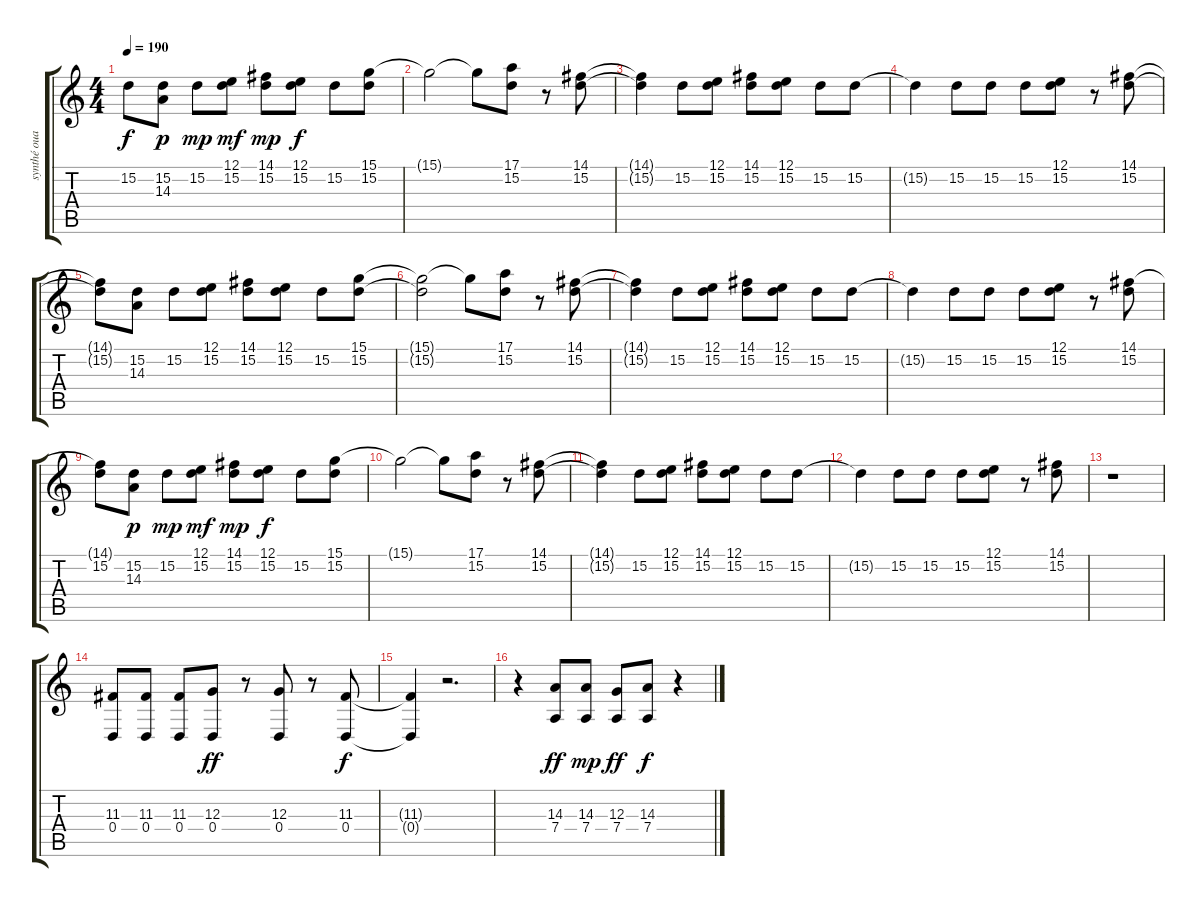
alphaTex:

\track ("synthé ouaih s'tuveux" "synthé oua") {instrument stringensemble1}
\staff {score tabs}
\tuning (E4 B3 G3 D3 A2 E2) {hide}
\ts (4 4)
\tempo 190
\clef g2
\ks c
15.2.8{dy f instrument stringensemble1} (15.2 14.3).8{dy p} 15.2.8{dy mp} (12.1 15.2).8{dy mf} (14.1 15.2).8{dy mp} (12.1 15.2).8{dy f} 15.2.8 (15.1 15.2).8 |
15.1{t}.2 15.1{t}.8 (17.1 15.2).8 r.8 (14.1 15.2).8 |
(14.1{t} 15.2{t}).4 15.2.8 (12.1 15.2).8 (14.1 15.2).8 (12.1 15.2).8 15.2.8 15.2.8 |
15.2{t}.4 15.2.8 15.2.8 15.2.8 (12.1 15.2).8 r.8 (14.1 15.2).8 |
(14.1{t} 15.2{t}).8 (15.2 14.3).8 15.2.8 (12.1 15.2).8 (14.1 15.2).8 (12.1 15.2).8 15.2.8 (15.1 15.2).8 |
(15.1{t} 15.2{t}).2 15.1{t}.8 (17.1 15.2).8 r.8 (14.1 15.2).8 |
(14.1{t} 15.2{t}).4 15.2.8 (12.1 15.2).8 (14.1 15.2).8 (12.1 15.2).8 15.2.8 15.2.8 |
15.2{t}.4 15.2.8 15.2.8 15.2.8 (12.1 15.2).8 r.8 (14.1 15.2).8 |
(14.1{t} 15.2).8 (15.2 14.3).8{dy p} 15.2.8{dy mp} (12.1 15.2).8{dy mf} (14.1 15.2).8{dy mp} (12.1 15.2).8{dy f} 15.2.8 (15.1 15.2).8 |
15.1{t}.2 15.1{t}.8 (17.1 15.2).8 r.8 (14.1 15.2).8 |
(14.1{t} 15.2{t}).4 15.2.8 (12.1 15.2).8 (14.1 15.2).8 (12.1 15.2).8 15.2.8 15.2.8 |
15.2{t}.4 15.2.8 15.2.8 15.2.8 (12.1 15.2).8 r.8 (14.1 15.2).8 |
r.1 |
(11.3 0.4).8 (11.3 0.4).8 (11.3 0.4).8 (12.3 0.4).8{dy ff} r.8 (12.3 0.4).8 r.8 (11.3 0.4).8{dy f} |
(11.3{t} 0.4{t}).4 r.2{d} |
r.4 (14.3 7.4).8{dy ff} (14.3 7.4).8{dy mp} (12.3 7.4).8{dy ff} (14.3 7.4).8{dy f} r.4
